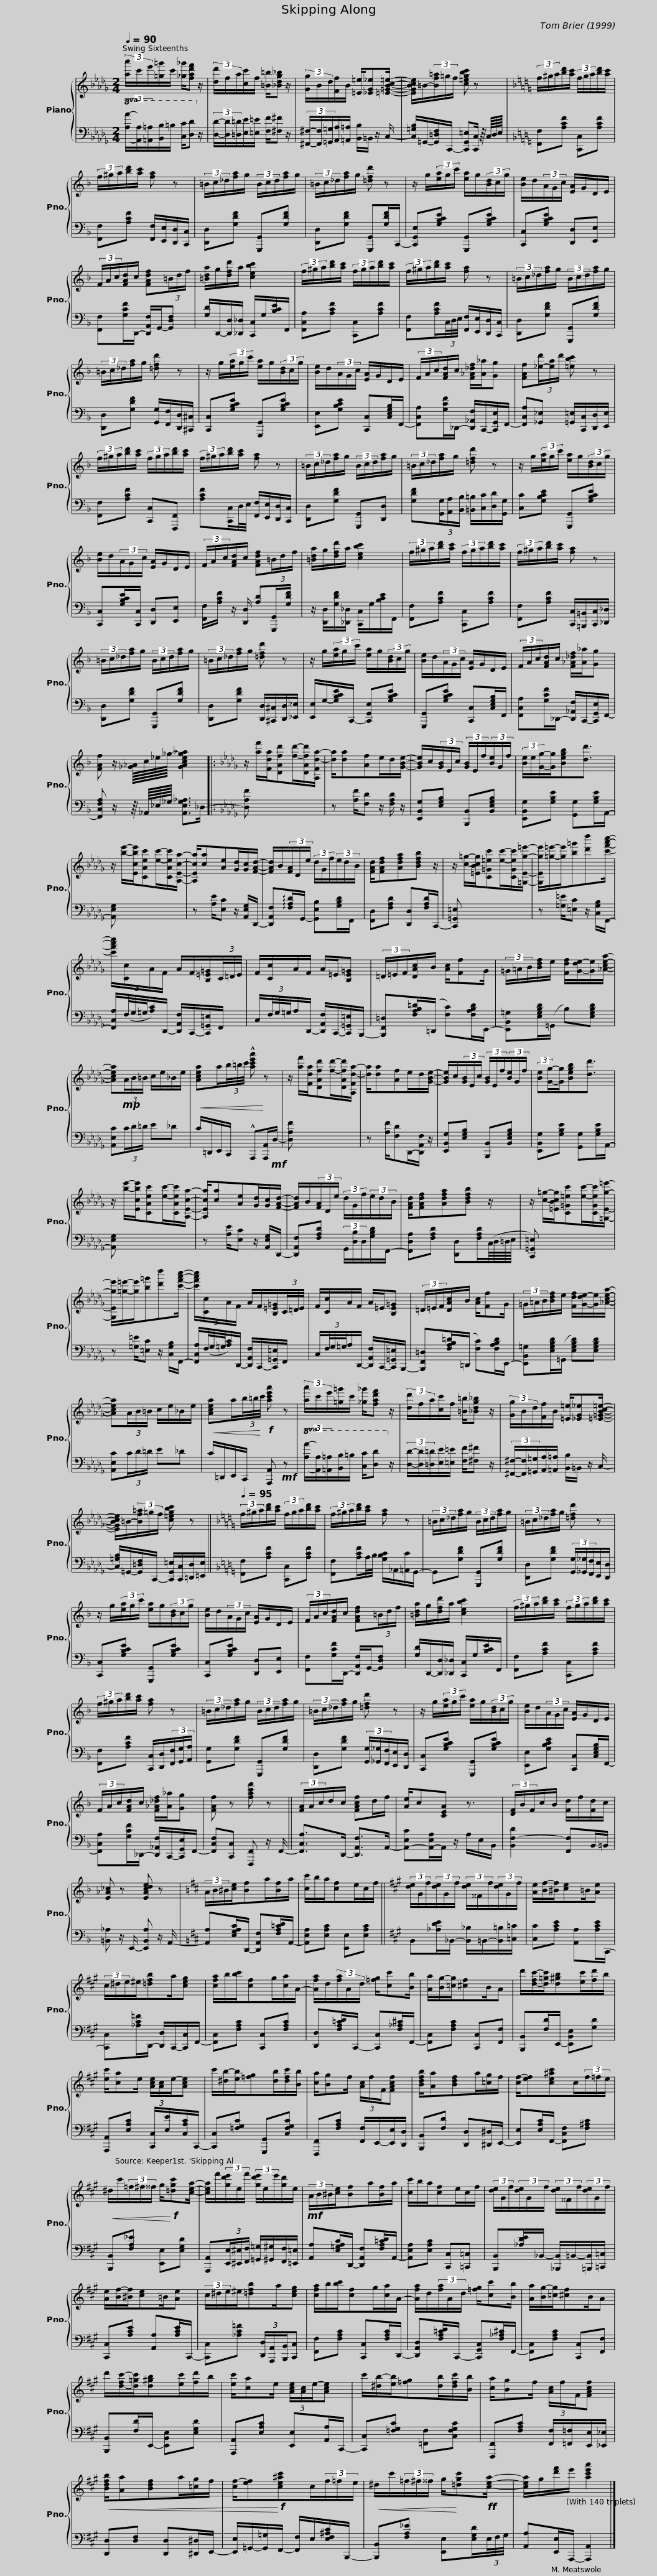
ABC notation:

X:1
%%score { 1 | 2 }
L:1/8
Q:1/4=90
M:2/4
I:linebreak $
K:Db
V:1 treble
V:2 bass
V:1
 (3[aa']/c'/e'/[=g=g']/c'/ [_g_g']/[fad'f'] z/ | (3[dd']/f/a/[cc']/f/ [=B=b]/[_Bdg_b] z/ | (3[Gg]/B/d/[Ff]/B/ [=E=e]/[_EG_e][=E=GBc=e]/- |$ [EGBce]/=B/-(3[Bf=a]/=g/f/ [c=egbc'] z |[K:F] (3f/^g/a/[bd']/[ac']/ (3f/g/a/[bd']/[ac']/ | %5
 (3f/^g/a/[bd']/[ac']/ [fa] z |$ (3=B/c/_d/[fa]/g/ (3B/c/d/[fa]/g/ | (3=B/c/_d/[fa]/g/ [=dfd'] z | z/ g/(3[ea]/g/c'/ [ea]/g/(3[Bd]/c/g/ | [Be]/d/(3A/G/c/ [EA]/G/D/E/ |$ %10
 (3F/A/c/[FAd]/c/ [FAdf](3=B/d/f/ | [=Bda]/g/[dfd']/a/ [cebc']2 | (3f/^g/a/[bd']/[ac']/ (3f/g/a/[bd']/[ac']/ | (3f/^g/a/[bd']/[ac']/ [fa] z |$ (3=B/c/_d/[fa]/g/ (3B/c/d/[fa]/g/ | %15
 (3=B/c/_d/[fa]/g/ [=dfd'] z | z/ g/(3[ea]/g/c'/ [ea]/g/(3[Bd]/c/g/ | [Be]/d/(3A/G/c/ [EA]/G/D/E/ |$ (3F/A/c/[FAd]/c/ [F_A_df]/[A_a]/[Gg] | [FAf](3[_e-d']/[ea]/d'/ [=ebc'] z | %20
 (3f/^g/a/[bd']/[ac']/ (3f/g/a/[bd']/[ac']/ | (3f/^g/a/[bd']/[ac']/ [fa] z |$ (3=B/c/_d/[fa]/g/ (3B/c/d/[fa]/g/ | (3=B/c/_d/[fa]/g/ [=dfd'] z | z/ g/(3[ea]/g/c'/ [ea]/g/(3[Bd]/c/g/ | %25
 [Be]/d/(3A/G/c/ [EA]/G/D/E/ |$ (3F/A/c/[FAd]/c/ [FAdf](3=B/d/f/ | [=Bda]/g/[dfd']/a/ [cebc']2 | (3f/^g/a/[bd']/[ac']/ (3f/g/a/[bd']/[ac']/ | (3f/^g/a/[bd']/[ac']/ [fa] z |$ %30
 (3=B/c/_d/[fa]/g/ (3B/c/d/[fa]/g/ | (3=B/c/_d/[fa]/g/ [=dfd'] z | z/ g/(3[ea]/g/c'/ [ea]/g/(3[Bd]/c/g/ | [Be]/d/(3A/G/c/ [EA]/G/D/E/ |$ (3F/A/c/[FAd]/c/ [F_A_df]/[A_a]/[Gg] | %35
 [FAf] z/ [_G_A]/8-c/8-_e/8-_g/8- [GAceg_a]2 |:[K:Db] z/ [af']/[Fda]/[DAfd'][fd']/-[DAfd']/[A,Fd-a-]/ | [da]/[da][Af]e/d/[GBe]/- |$ [GBe]/c/(3[GB]/E/c/ (3[GB]/E/f/(3[Be]/G/f/ | (3[Be]/e/[Gg]/-[Gg]/[Begb][dd']3/2 | %40
 z/ [be']/-[Ecbe']/[CAec'][ec']/-[CAec']/[A,Eca]/- | [A,Eca]/[ca][Ae][Gd]/[Gc]/[FAd]/- |$ [FAd]/B/(3[FA]/D/e/ (3d/G/f/(3e/d/B/ | [FAd]/[FAdf][Adfa][Bdfb] z/ | z/ [c=g]/-[=EBcg]/[C=G=ec'][ec']/-[CGec']/[=G,Eg=e']/- | %45
 [G,Ege']/[=g=e']/-[ge']/[b=g'][d'd''][c'f'a'c'']/- |$ [c'f'a'c'']/[Cc]/A/F/ A/F/[B,=E=G]/(3C/4=D/4E/4 | F/[Cc]/A/F/ A/=E/[B,E=G] | (3=D/=E/F/[DAc]/B/ [Ac]/[Ff]G/ |$ (3=G/=A/B/[Bdf]/e/ [Fdf]/[G-de-]/[Ge]/[_Acea]/- | %50
 [Acea]!mp!(3A/B/=B/ c/e/_B/e/ |!<(! [Acea]a/(3b/4=b/4c'/4 !^![ac'e'a']!<)! z | z/ [af']/[Fda]/[DAfd'][fd']/-[DAfd']/[A,Fd-a-]/ |$ [da]/[da][Af]e/d/[GBe]/- | [GBe]/c/(3[GB]/E/c/ (3[GB]/E/f/(3[Be]/G/f/ | %55
 (3:2:2[Be][Gg]/-[Gg]/[Begb][dd']3/2 | z/ [be']/-[Ecbe']/[CAec'][ec']/-[CAec']/[A,Eca]/- | [A,Eca]/[ca][Ae][Gd]/[Gc]/[FAd]/- |$ [FAd]/B/(3[FA]/D/e/ (3d/G/f/(3e/d/B/ | [FAd]/[FAdf][Adfa][Bdfb] z/ | %60
 z/ [c=g]/-[=EBcg]/[C=G=ec'][ec']/-[CGec']/[=G,Eg=e']/- | [G,Ege']/[=g=e']/-[ge']/[b=g'][d'd''][c'f'a'c'']/- |$ [c'f'a'c'']/[Cc]/A/F/ A/F/[B,=E=G]/(3C/4=D/4E/4 | F/[Cc]/A/F/ A/=E/[B,E=G] | (3=D/=E/F/[DAc]/B/ [Ac]/[Ff]G/ |$ %65
 (3=G/=A/B/[Bdf]/e/ [Fdf]/[G-de-]/[Ge]/[_Acea]/- | [Acea](3A/B/=B/ c/e/_B/e/ |!<(! [Acea]a/(3b/4=b/4!<)!c'/4!f! [ac'e'a'] z | (3[aa']/c'/e'/[=g=g']/c'/ [_g_g']/[fad'f'] z/ |$ (3[dd']/f/a/[cc']/f/ [=B=b]/[_Bdg_b] z/ | %70
 (3[Gg]/B/d/[Ff]/B/ [=E=e]/[_EG_e][=E=GBc=e]/- | [EGBce]/=B/-(3[Bf=a]/=g/f/ [c=egbc'] z ||$[K:F][Q:1/4=95] (3f/^g/a/[bd']/[ac']/ (3f/g/a/[bd']/[ac']/ | (3f/^g/a/[bd']/[ac']/ [fa] z | (3=B/c/_d/[fa]/g/ (3B/c/d/[fa]/g/ | %75
 (3=B/c/_d/[fa]/g/ [=dfd'] z |$ z/ g/(3[ea]/g/c'/ [ea]/g/(3[Bd]/c/g/ | [Be]/d/(3A/G/c/ [EA]/G/D/E/ | (3F/A/c/[FAd]/c/ [FAdf](3=B/d/f/ | [=Bda]/g/[dfd']/a/ [cebc']2 |$ %80
 (3f/^g/a/[bd']/[ac']/ (3f/g/a/[bd']/[ac']/ | (3f/^g/a/[bd']/[ac']/ [fa] z | (3=B/c/_d/[fa]/g/ (3B/c/d/[fa]/g/ | (3=B/c/_d/[fa]/g/ [=dfd'] z |$ z/ g/(3[ea]/g/c'/ [ea]/g/(3[Bd]/c/g/ | %85
 [Be]/d/(3A/G/c/ [EA]/G/D/E/ | (3F/A/c/[FAd]/c/ [F_A_df]/[A_a]/[Gg] | [FAf] z [fac'f'] z || (3[FA]/A/c/d/c/ [FAcf]d/f/ |$ [Ae]/c[CEA] z3/2 | %90
 (3[DF]/B/F/c/B/ [F-d]/f/[Fd]/c/ | [E_A_c] z [EAcde] z |[K:D] (3A/B/^B/[ce]/[Bf]a/[Bf]/a/ | [cc']/b/a/[cf]e/c/f/ ||$[K:A] (3[de]/G/f/(3[de]/G/f/ (3[de]/^^F/f/(3[de]/G/f/ | %95
 [Ae]/[Bf-]/[^Bf]/[ce-]=B/[Ae] | (3c/^d/e/^e/[=dfb]a/[ceg] | [cfa]/b/[bc']/[cf]g/[ca]/A/- |$ [Afa]/d/(3[fa]/A/d/ [=fg]/[cc'][Bb]/ | [Aa]/[Bg-]/[=cg]/[^cf]B/A | %100
 d'/[d-fc'-]/[d=gc']/[d^gb][ec']/[fd']/b/ | [ec']/[ca]e/ (3[Ace]/[Ac]/e/-[Ace] |$ c'/[^db-]/[eb]/[=fg][db]/[dfc']/[Bb]/ | [ca]/[Bg]f/ (3[Ac]/f/F/[FAcf] | [Bdfb]/[Aa][Bdf]a/[=cg]/f/ | %105
 [cf-]/[ef][ce^ac']c/(3f/=f/e/ |$!<(! ^d/c'/(3=f/^f/^^f/ g/!<)!!f![=dgc'][cea]/- | [cea]/f'/(3[gd'e']/e/f'/ (3[gd'e']/e/e'/[gd']/e/ |!mf! (3A/B/^B/[ce]/[Bf]a/[Bf]/a/ | [cc']/b/a/[cf]e/c/f/ |$ %110
 (3[de]/G/f/(3[de]/G/f/ (3[de]/^^F/f/(3[de]/G/f/ | [Ae]/[Bf-]/[^Bf]/[ce-]=B/[Ae] | (3c/^d/e/^e/[=dfb]a/[ceg] | [cfa]/b/[bc']/[cf]g/[ca]/A/- |$ [Afa]/d/(3[fa]/A/d/ [=fg]/[cc'][Bb]/ | %115
 [Aa]/[Bg-]/[=cg]/[^cf]B/A | d'/[d-fc'-]/[d=gc']/[d^gb][ec']/[fd']/b/ | [ec']/[ca]e/ (3[Ace]/[Ac]/e/-[Ace] |$ c'/[^db-]/[eb]/[=fg][db]/[dfc']/[Bb]/ | [ca]/[Bg]f/ (3[Ac]/f/F/[FAcf] | %120
!<(! [Bdfb]/[Aa][Bdf]a/[=cg]/f/ | [cf-]/[ef]!<)!!f![ce^ac']c/(3f/=f/e/ |$!<(! ^d/c'/(3=f/^f/^^f/ g/!<)![=dgc']!ff![cea]/- | [cea]/g/[d'f']/e'/ [ac'e'a']2 |] %124
V:2
!8va(! (3[A,A]/-[A,A]/[=A,=A]/[B,B]/=B/ [Cc]/[Dd]!8va)! z/ | (3[D,D]/-[D,D]/[=D,=D]/[E,E]/[=E,=E]/ [F,F]/[^F,^F] z/ | (3[^F,,^F,]/-[F,,F,]/[=G,,=G,]/[A,,A,]/[=A,,=A,]/ [B,,B,]/=B,,/ z/ C,/- |$ [C,=G,B,]/=G,,/-[G,,=D,F,]/C,,/- [C,,G,,=E,][C,,C,]/ z/8 C,/8D,/8E,/8 |[K:F] [F,,F,][A,CF] [C,,C,][A,CF] | %5
 [F,,F,][A,CF] [F,,F,]/[E,,E,]/[D,,D,]/[C,,C,]/ |$ [D,,D,][G,DF] [G,,,G,,][G,DF] | [D,,D,][G,DF] [G,,,G,,][G,DF]/C,,/- | [C,,G,,E,][G,B,CE] [G,,,G,,][G,B,CE] | [C,,C,][G,B,CE] [D,,D,][E,,E,] |$ %10
 [F,,F,][G,CF]/D,,/- [D,,A,,F,]/G,,/-[G,,D,F,] | [G,D]/D,,/-[D,,D,]/[_D,,_D,]/ [C,,C,]/G,/[B,CE]/F,,/ | [F,,C,A,][A,CF] [C,,C,][A,CF] | [F,,F,][A,CF]/(3C,/4D,/4E,/4 [F,,F,]/[E,,E,]/[D,,D,]/[C,,C,]/ |$ [D,,D,][G,DF] [G,,,G,,][G,DF] | %15
 [D,,D,][G,DF] [G,,G,]/[F,,F,]/[D,,D,]/[^C,,^C,]/ | [C,,C,][G,B,CE] [G,,,G,,][G,B,CE] | [E,,E,][G,B,CE] [C,,C,][C,E,G,B,]/F,,/- |$ [F,,C,A,][G,CF]/_D,,/- [D,,_A,,F,]/C,,/-[C,,G,,E,]/F,,/- | [F,,C,A,][_G,,_E,] [=G,,=E,]/[C,,C,]/[D,,D,]/[E,,E,]/ | %20
 [F,,F,][A,CF] [C,,C,][F,,,F,,] | [A,CF][C,,C,]/D,/4E,/4 [F,,F,]/[E,,E,]/[D,,D,]/[C,,C,]/ |$ [D,,D,][G,DF] [G,,,G,,][D,,D,] | [G,DF](3[G,,G,]/[A,,A,]/[B,,B,]/ [=B,,=B,]/[C,C]/[D,D]/[G,,G,]/ | [C,C][G,B,CE] [G,,,G,,][G,B,CE] | %25
 [C,,C,][G,B,CE]/[C,,C,]/ [D,,D,][E,,E,] |$ [F,,F,]/[A,CF]/ z/ [D,,D,]/ [A,D][G,,,G,,]/[G,DF]/ | z/ [D,,D,]/[G,DF]/[_D,,_D,]/ [C,,C,]/G,/[B,CE]/F,,/ | [F,,F,][A,CF] [C,,C,][A,CF] | [F,,F,][A,CF] [C,,C,]/[=B,,,=B,,]/[C,,C,]/[_D,,_D,]/ |$ %30
 [D,,D,][G,DF] [G,,,G,,][G,DF] | [D,,D,][G,DF] [D,,D,]/[^C,,^C,]/[D,,D,]/[_E,,_E,]/ | [E,,E,]/G,/-[G,B,CE]/C,,/- [C,,G,,E,][G,B,CE] | [G,,,G,,][G,B,CE] [C,,C,][C,E,G,B,]/F,,/ |$ [F,,C,A,][G,CF]/_D,,/- [D,,_A,,F,]/C,,/-[C,,G,,E,]/F,,/- | %35
 [F,,C,F,A,] z/ z/8 _A,,/8_E,/8_G,/8 [A,,E,G,_A,]>_D,- |:[K:Db] [D,A,F] x3 | z [A,F]/[F,D] z/ [F,A,D]/ z/ |$ [E,,B,,G,][E,G,B,] [B,,,B,,][B,,E,G,B,] | [E,,B,,G,][G,B,E] [G,,G,][G,B,E]/A,,/- | %40
 [A,,E,G,] x3 | z [A,E]/[E,C] z/ [A,,E,G,]/D,,/- |$ [D,,A,,F,]!arpeggio![F,A,D]/G,,/- [G,,E,B,][G,B,D]/F,,/ | [F,,D,][F,A,D] [D,,D,][F,A,D]/C,,/- | [C,,=G,,=E,] x3 | %45
 z [=G,=E]/[=E,C] z/ [C,G,B,]/F,,/- |$ [F,,C,A,]/(3(F,/4G,/4=G,/4[A,C]/)D,,/- [D,,A,,F,]/C,,/-[C,,=G,,=E,]/F,,/ | C,/(3F,/4G,/4=G,/4A,/D,,/- [D,,A,,F,]/C,,/-[C,,=G,,=E,]/B,,,/- | [B,,,F,,=D,][F,A,B,=D]/(=D,,/ [F,C])[F,A,B,D]/E,,/- |$ [E,,B,,=G,][E,G,B,D]/(=G,,/ B,)[E,G,B,D] | %50
 [A,,E,C](3C/D/=D/ E_D | C/=D,,/E,,/C,,/ !^!A,,,[A,,,A,,]/!mf!D,/- | [D,A,F] x3 |$ z [A,F]/[F,D]D,,/-[D,,A,,F,]/ z/ | [E,,B,,G,][E,G,B,] [B,,,B,,][B,,E,G,B,] | %55
 [E,,B,,G,][G,B,E] [G,,G,][G,B,E]/A,,/- | [A,,E,G,] x3 | z [A,E]/[E,C] z/ [A,,E,G,]/D,,/- |$ [D,,A,,F,][F,A,D] (3G,,/[D,B,]/D,/[G,B,D]/F,,/- | [F,,D,A,][F,A,D] [D,,D,][F,A,D]/(C,/8D,/8=D,/8E,/8 | %60
 [C,,=G,,=E,]) x3 | z [=G,=E]/[=E,C] z/ [C,G,B,]/F,,/- |$ [F,,C,A,]/(3(F,/4G,/4=G,/4[A,C]/)D,,/- [D,,A,,F,]/C,,/-[C,,=G,,=E,]/F,,/ | C,/(3F,/4G,/4=G,/4A,/D,,/- [D,,A,,F,]/C,,/-[C,,=G,,=E,]/B,,,/- | [B,,,F,,=D,][F,A,B,=D]/(=D,,/ [F,C])[F,A,B,D]/E,,/- |$ %65
 [E,,B,,=G,][E,G,B,D]/(=G,,/ [E,G,B,D])[E,G,B,D] | [A,,E,C](3C/D/=D/ E_D | C/=D,,/E,,/C,,/ [A,,,A,,]!mf! z |!8va(! (3[A,A]/-[A,A]/[=A,=A]/[B,B]/=B/ [Cc]/[Dd]!8va)! z/ |$ (3[D,D]/-[D,D]/[=D,=D]/[E,E]/[=E,=E]/ [F,F]/[^F,^F] z/ | %70
 (3[^F,,^F,]/-[F,,F,]/[=G,,=G,]/[A,,A,]/[=A,,=A,]/ [B,,B,]/=B,,/ z/ C,/- | [C,=G,B,]/=G,,/-[G,,=D,F,]/C,,/- [C,,G,,=E,]/[C,,C,]/[=D,,D,]/[=E,,E,]/ ||$[K:F] [F,,F,][A,CF] [C,,C,][A,CF] | [F,,F,][A,CF]/A,/4B,/4 [G,B,C]/_A,,/[=A,,C]/G,,/- | G,,[G,DF] [G,,,G,,][G,DF] | %75
 [D,,D,][G,DF] (3[G,,G,]/[_G,,_G,]/[F,,F,]/[E,,E,]/[D,,D,]/ |$ [C,,C,][G,B,CE] [G,,,G,,][G,B,CE] | [C,,C,][G,B,CE] [D,,D,][E,,E,] | [F,,F,][G,CF]/D,,/- [D,,A,,F,]/G,,/-[G,,D,F,] | [G,D]/D,,/-[D,,D,]/[_D,,_D,]/ [C,,C,]/G,/[B,CE]/F,,/ |$ %80
 [F,,F,][A,CF] [C,,C,][A,CF] | [F,,F,][A,CF] [C,,C,]/[D,,D,]/(3[F,,F,]/[G,,G,]/[A,,A,]/ | [G,,G,][G,DF] [G,,,G,,][G,DF] | [D,,D,][G,DF] (3[G,,G,]/[_G,,_G,]/[F,,F,]/[E,,E,]/[D,,D,]/ |$ [C,,C,][G,B,CE] [G,,,G,,][G,B,CE] | %85
 [E,,E,][G,B,CE] [C,,C,][C,E,G,B,]/F,,/- | [F,,C,A,][G,CF]/_D,,/- [D,,_A,,F,]/C,,/-[C,,G,,E,]/F,,/- | [F,,C,F,][C,,C,] [F,,,F,,] z/ F,,/- || [F,,C,A,]>D,,- [D,,A,,F,]>A,,- |$ [A,,-E,C][A,,-E,A,]/A,,/ z/ A,/E,/B,,/ | %90
 [B,,F,-D]2 [F,,F,]B,,/=B,,/ | [=B,,_A,] z/ E,,/- [E,,B,,A,] z/ A,,/- |[K:D] [A,,A,][E,G,A,C]/D,,/- [D,,A,,F,][F,A,=CD]/A,,/- | [A,,E,A,][E,A,C] [E,,E,][E,A,C] ||$[K:A] B,,[_A,DE]/_B,,/- [B,,_B,]/=B,,/-[B,,=B,]/[=C,=C]/ | %95
 [C,C][A,CE] [A,,A,][A,CE]/C,,/- | [C,,C,][_A,C=F]/D,,/- [D,,D,]/C,,/-[C,,C,]/F,,/- | [F,,C,][F,A,C] [C,,C,][F,A,C] |$ [D,,D,][F,A,=CD]/C,,/- [C,,C,][F,_A,^C]/F,,/- | [F,,C,][F,A,C] [C,,C,][F,,F,] | %100
 [B,,,B,,][F,D]/E,,/- [E,,B,,E,][G,D] | [A,,,A,,][E,A,C] [C,,C,]/[E,E]/[C,A,C]/C,,/- |$ [C,,C,][=F,G,C] [G,,,G,,][C,F,G,C] | [F,,,F,,][F,A,C] [F,,F,]/E,,/-[E,,E,]/[D,,D,]/ | [B,,,B,,][F,D] [D,,D,][^D,,^D,]/E,,/- | %105
 [E,,E,][E,A,C]/F,,/- [F,,C,F,][F,^A,C] |$ [B,,,B,,][F,A,_E] [E,,E,][E,G,D] | [A,,,A,,](3[E,,E,]/[^E,,^E,]/[F,,F,]/ [=G,,=G,]/[^G,,^G,]/[F,,F,]/[=E,,=E,]/ | [A,,A,][E,=G,A,C]/D,,/- [D,,A,,F,][F,A,=CD]/A,,/- | [A,,E,A,][E,A,C] [C,,C,][=C,,=C,] |$ %110
 [B,,,B,,][_A,DE]/_B,,/- [_B,,,B,,]/=B,,/-[=B,,,B,,]/[=C,,=C,]/ | [C,,C,][A,CE] [A,,A,][A,CE]/C,,/- | [C,,C,][_A,C=F] (3[D,,D,]/[A,,,A,,]/[B,,,B,,]/[C,,C,] | [F,,F,][F,A,C] [C,,C,][F,A,C]/D,,/- |$ [D,,A,,D,][F,A,=CD]/C,,/- [C,,G,,C,][F,_A,^C]/F,,/- | %115
 [F,,C,][F,A,C] [C,,C,][F,,F,] | [B,,,B,,][F,D]/E,,/- [E,,B,,E,][E,G,D] | [A,,,A,,][E,A,C] [E,,E,][A,,A,]/C,,/- |$ [C,,C,][=F,G,C] [=F,,F,][C,F,G,C] | [F,,,F,,][F,A,C] [F,,F,]/[=F,,=F,]/[E,,E,]/[_E,,_E,]/ | %120
 [D,,D,][D,F,] [D,,D,][^D,,^D,]/E,,/- | [E,,E,]/=G,,/-[G,,=G,]/F,,/- [F,,F,]/E,/[E,F,^A,C]/B,,,/- |$ [B,,,B,,][F,A,_E] [E,,E,][E,G,D]/(3E,/4F,/4G,/4 | [A,,A,][E,,E,]/A,,,/- [A,,,A,,]2 |] %124
